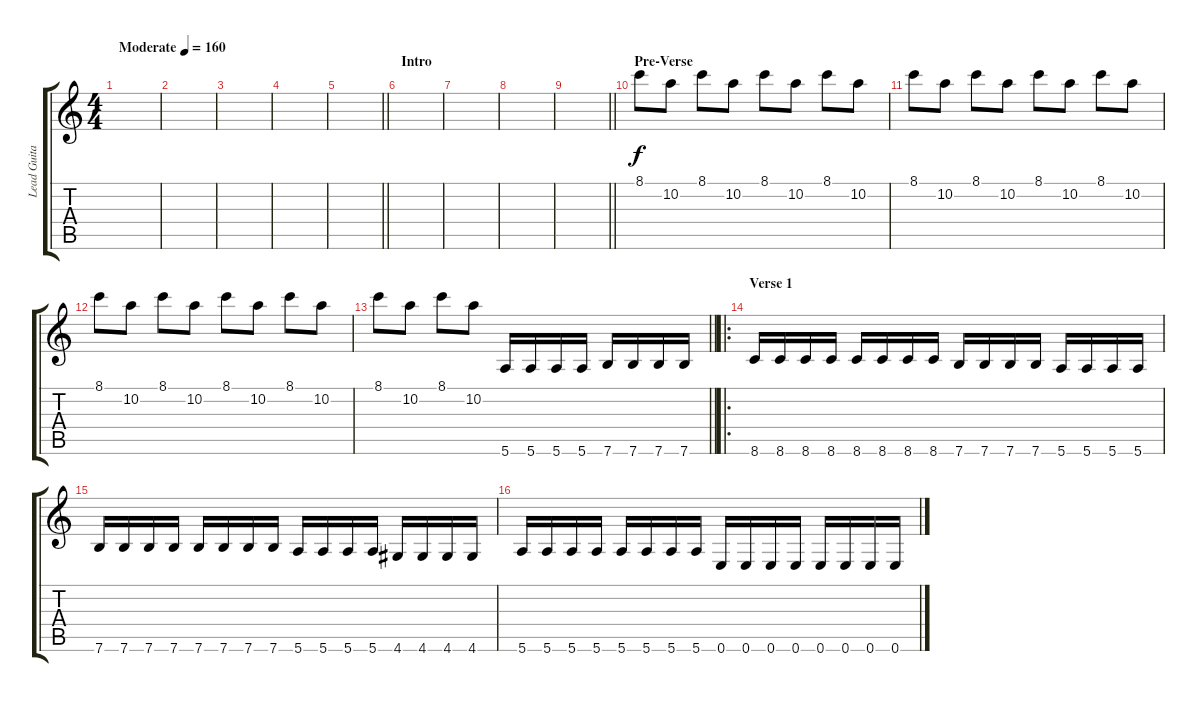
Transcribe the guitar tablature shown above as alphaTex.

\track ("Lead Guitar" "Lead Guita") {instrument electricguitarclean}
\staff {score tabs}
\tuning (E4 B3 G3 D3 A2 E2) {hide}
\ts (4 4)
\tempo (160 "Moderate")
\clef g2
\ks c
|
|
|
|
\barLineRight lightlight
|
\section ("" "Intro")
|
|
|
\barLineRight lightlight
|
\section ("" "Pre-Verse")
8.1.8 10.2.8 8.1.8 10.2.8 8.1.8 10.2.8 8.1.8 10.2.8 |
8.1.8 10.2.8 8.1.8 10.2.8 8.1.8 10.2.8 8.1.8 10.2.8 |
8.1.8 10.2.8 8.1.8 10.2.8 8.1.8 10.2.8 8.1.8 10.2.8 |
\barLineRight lightlight
8.1.8 10.2.8 8.1.8 10.2.8 5.6.16 5.6.16 5.6.16 5.6.16 7.6.16 7.6.16 7.6.16 7.6.16 |
\ro
\section ("" "Verse 1")
8.6.16 8.6.16 8.6.16 8.6.16 8.6.16 8.6.16 8.6.16 8.6.16 7.6.16 7.6.16 7.6.16 7.6.16 5.6.16 5.6.16 5.6.16 5.6.16 |
7.6.16 7.6.16 7.6.16 7.6.16 7.6.16 7.6.16 7.6.16 7.6.16 5.6.16 5.6.16 5.6.16 5.6.16 4.6.16 4.6.16 4.6.16 4.6.16 |
5.6.16 5.6.16 5.6.16 5.6.16 5.6.16 5.6.16 5.6.16 5.6.16 0.6.16 0.6.16 0.6.16 0.6.16 0.6.16 0.6.16 0.6.16 0.6.16
